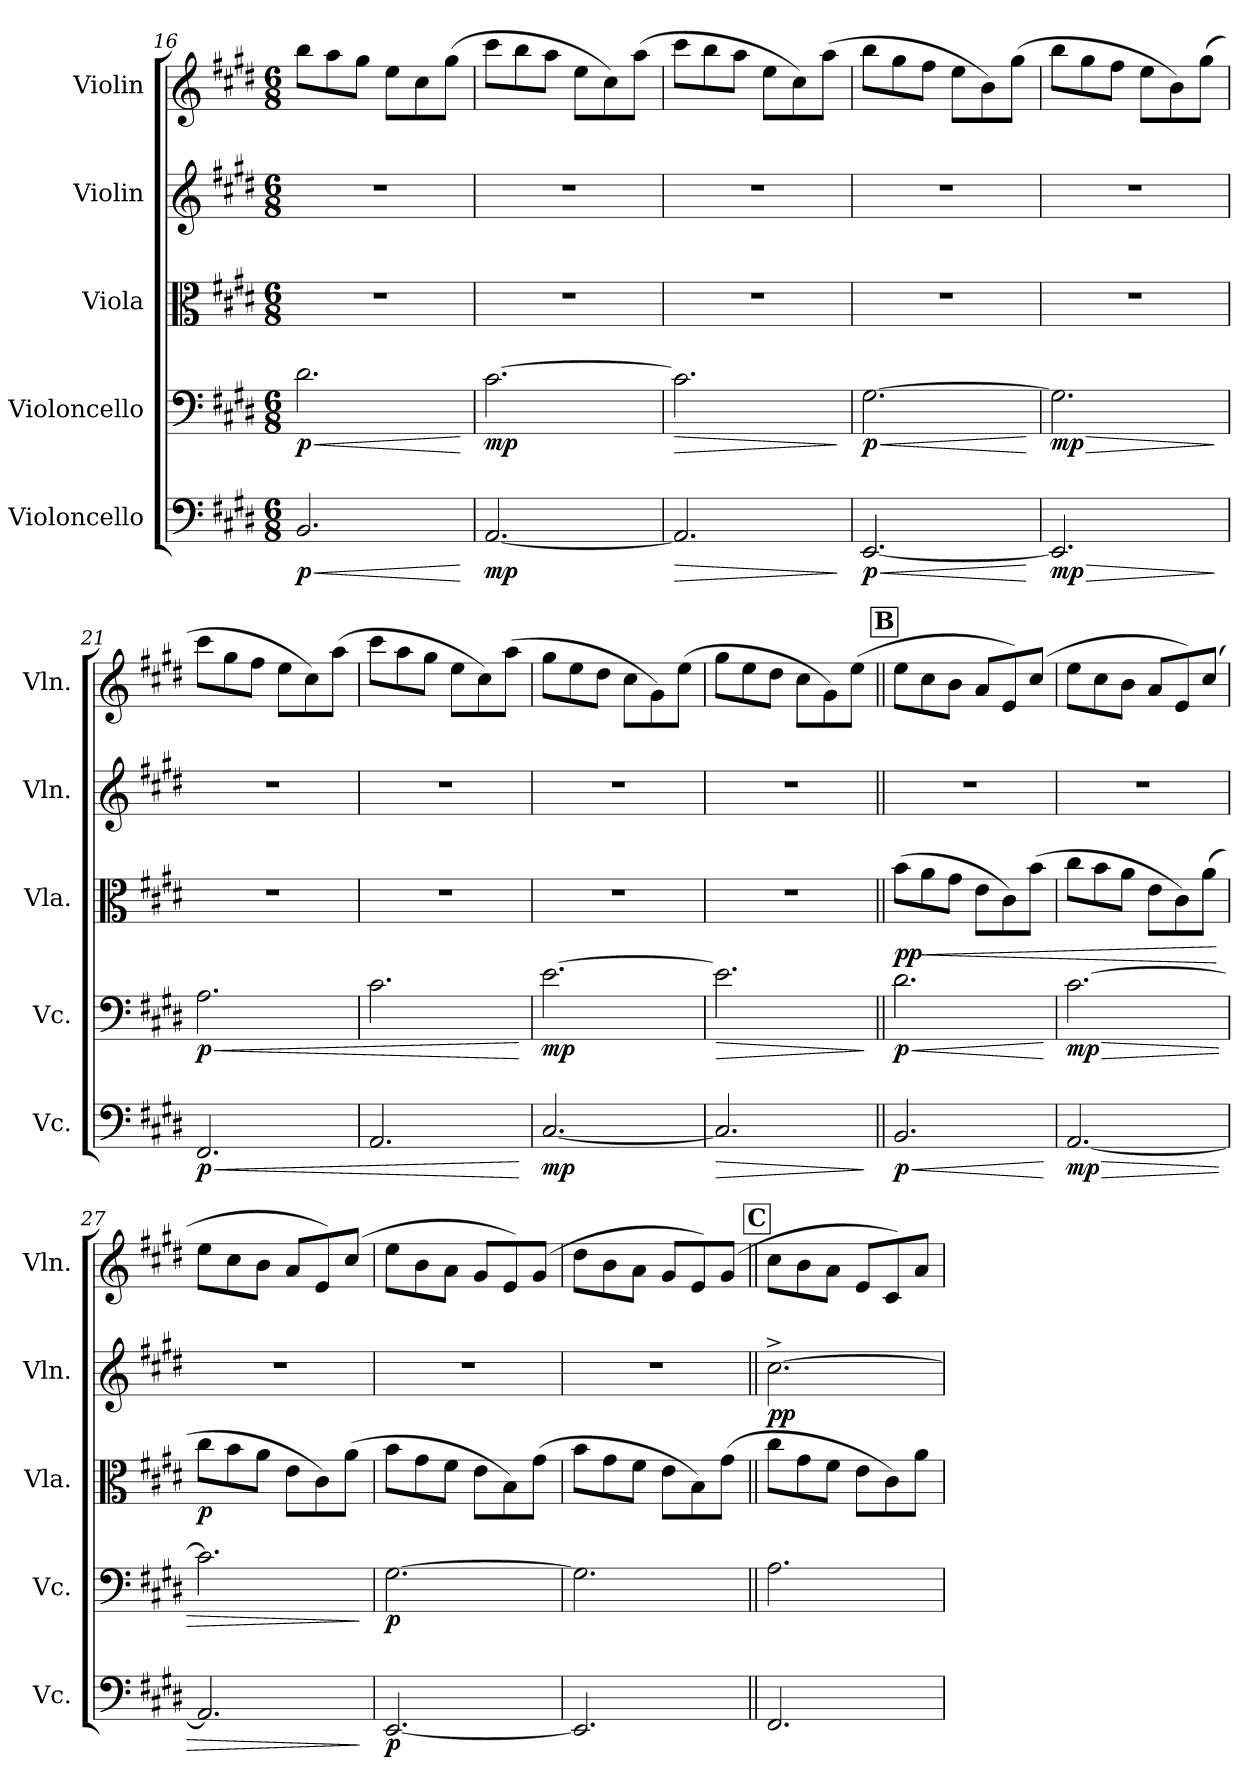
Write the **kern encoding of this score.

**kern	**dynam	**kern	**dynam	**kern	**dynam	**kern	**dynam	**kern
*part5	*part5	*part4	*part4	*part3	*part3	*part2	*part2	*part1
*staff5	*staff5	*staff4	*staff4	*staff3	*staff3	*staff2	*staff2	*staff1
*I"Violoncello	*	*I"Violoncello	*	*I"Viola	*	*I"Violin	*	*I"Violin
*I'Vc.	*	*I'Vc.	*	*I'Vla.	*	*I'Vln.	*	*I'Vln.
*clefF4	*	*clefF4	*	*clefC3	*	*clefG2	*	*clefG2
*k[f#c#g#d#]	*	*k[f#c#g#d#]	*	*k[f#c#g#d#]	*	*k[f#c#g#d#]	*	*k[f#c#g#d#]
*M6/8	*	*M6/8	*	*M6/8	*	*M6/8	*	*M6/8
=16	=16	=16	=16	=16	=16	=16	=16	=16
!	!LO:HP:b	!	!LO:HP:b	!	!	!	!	!
!	!LO:DY:n=1:b	!	!LO:DY:n=1:b	!	!	!	!	!
2.BB/	< p	2.d#\	< p	2.r	.	2.r	.	8bb\L
.	.	.	.	.	.	.	.	8aa\
.	.	.	.	.	.	.	.	8gg#\J
.	.	.	.	.	.	.	.	8ee\L
.	.	.	.	.	.	.	.	8cc#\
.	.	.	.	.	.	.	.	(8gg#\J
.	[	.	[	.	.	.	.	.
=17	=17	=17	=17	=17	=17	=17	=17	=17
!	!LO:DY:b	!	!LO:DY:b	!	!	!	!	!
[2.AA/	mp	[2.c#\	mp	2.r	.	2.r	.	8ccc#\L
.	.	.	.	.	.	.	.	8bb\
.	.	.	.	.	.	.	.	8aa\J
.	.	.	.	.	.	.	.	8ee\L
.	.	.	.	.	.	.	.	8cc#\)
.	.	.	.	.	.	.	.	(8aa\J
!!LO:PB:g=z
=18	=18	=18	=18	=18	=18	=18	=18	=18
!	!LO:HP:b	!	!LO:HP:b	!	!	!	!	!
2.AA/]	>	2.c#\]	>	2.r	.	2.r	.	8ccc#\L
.	.	.	.	.	.	.	.	8bb\
.	.	.	.	.	.	.	.	8aa\J
.	.	.	.	.	.	.	.	8ee\L
.	.	.	.	.	.	.	.	8cc#\)
.	.	.	.	.	.	.	.	(8aa\J
.	]	.	]	.	.	.	.	.
=19	=19	=19	=19	=19	=19	=19	=19	=19
!	!LO:HP:b	!	!LO:HP:b	!	!	!	!	!
!	!LO:DY:n=1:b	!	!LO:DY:n=1:b	!	!	!	!	!
[2.EE/	< p	[2.G#\	< p	2.r	.	2.r	.	8bb\L
.	.	.	.	.	.	.	.	8gg#\
.	.	.	.	.	.	.	.	8ff#\J
.	.	.	.	.	.	.	.	8ee\L
.	.	.	.	.	.	.	.	8b\)
.	.	.	.	.	.	.	.	(8gg#\J
.	[	.	[	.	.	.	.	.
=20	=20	=20	=20	=20	=20	=20	=20	=20
!	!LO:HP:b	!	!LO:HP:b	!	!	!	!	!
!	!LO:DY:n=1:b	!	!LO:DY:n=1:b	!	!	!	!	!
2.EE/]	> mp	2.G#\]	> mp	2.r	.	2.r	.	8bb\L
.	.	.	.	.	.	.	.	8gg#\
.	.	.	.	.	.	.	.	8ff#\J
.	.	.	.	.	.	.	.	8ee\L
.	.	.	.	.	.	.	.	8b\)
.	.	.	.	.	.	.	.	(8gg#\J
.	]	.	]	.	.	.	.	.
=21	=21	=21	=21	=21	=21	=21	=21	=21
!	!LO:HP:b	!	!LO:HP:b	!	!	!	!	!
!	!LO:DY:n=1:b	!	!LO:DY:n=1:b	!	!	!	!	!
2.FF#/	< p	2.A\	< p	2.r	.	2.r	.	8ccc#\L
.	.	.	.	.	.	.	.	8gg#\
.	.	.	.	.	.	.	.	8ff#\J
.	.	.	.	.	.	.	.	8ee\L
.	.	.	.	.	.	.	.	8cc#\)
.	.	.	.	.	.	.	.	(8aa\J
=22	=22	=22	=22	=22	=22	=22	=22	=22
2.AA/	.	2.c#\	.	2.r	.	2.r	.	8ccc#\L
.	.	.	.	.	.	.	.	8aa\
.	.	.	.	.	.	.	.	8gg#\J
.	.	.	.	.	.	.	.	8ee\L
.	.	.	.	.	.	.	.	8cc#\)
.	.	.	.	.	.	.	.	(8aa\J
.	[	.	[	.	.	.	.	.
=23	=23	=23	=23	=23	=23	=23	=23	=23
!	!LO:DY:b	!	!LO:DY:b	!	!	!	!	!
[2.C#/	mp	[2.e\	mp	2.r	.	2.r	.	8gg#\L
.	.	.	.	.	.	.	.	8ee\
.	.	.	.	.	.	.	.	8dd#\J
.	.	.	.	.	.	.	.	8cc#\L
.	.	.	.	.	.	.	.	8g#\)
.	.	.	.	.	.	.	.	(8ee\J
!!LO:LB:g=z
=24	=24	=24	=24	=24	=24	=24	=24	=24
!	!LO:HP:b	!	!LO:HP:b	!	!	!	!	!
2.C#/]	>	2.e\]	>	2.r	.	2.r	.	8gg#\L
.	.	.	.	.	.	.	.	8ee\
.	.	.	.	.	.	.	.	8dd#\J
.	.	.	.	.	.	.	.	8cc#\L
.	.	.	.	.	.	.	.	8g#\)
.	.	.	.	.	.	.	.	(8ee\J
.	]	.	]	.	.	.	.	.
!!LO:REH:place=s1:a:B:fs=14:t=B
=25||	=25||	=25||	=25||	=25||	=25||	=25||	=25||	=25||
!	!LO:HP:b	!	!LO:HP:b	!	!	!	!	!
!	!LO:DY:n=1:b	!	!LO:DY:n=1:b	!	!LO:DY:b	!	!	!
2.BB/	< p	2.d#\	< p	(8b\L	pp	2.r	.	8ee\L
!	!	!	!	!	!LO:HP:b	!	!	!
.	.	.	.	8a\	<	.	.	8cc#\
.	.	.	.	8g#\J	.	.	.	8b\J
.	.	.	.	8e\L	.	.	.	8a/L
.	.	.	.	8c#\)	.	.	.	8e/)
.	.	.	.	(8b\J	.	.	.	(>8cc#/J
.	[	.	[	.	.	.	.	.
=26	=26	=26	=26	=26	=26	=26	=26	=26
!	!LO:HP:b	!	!LO:HP:b	!	!	!	!	!
!	!LO:DY:n=1:b	!	!LO:DY:n=1:b	!	!	!	!	!
[2.AA/	> mp	[2.c#\	> mp	8cc#\L	.	2.r	.	8ee\L
.	.	.	.	8b\	.	.	.	8cc#\
.	.	.	.	8a\J	.	.	.	8b\J
.	.	.	.	8e\L	.	.	.	8a/L
.	.	.	.	8c#\)	.	.	.	8e/)
.	.	.	.	(8a\J	.	.	.	(>8cc#/J
.	.	.	.	.	[	.	.	.
=27	=27	=27	=27	=27	=27	=27	=27	=27
!	!	!	!	!	!LO:DY:b	!	!	!
2.AA/]	.	2.c#\]	.	8cc#\L	p	2.r	.	8ee\L
.	.	.	.	8b\	.	.	.	8cc#\
.	.	.	.	8a\J	.	.	.	8b\J
.	.	.	.	8e\L	.	.	.	8a/L
.	.	.	.	8c#\)	.	.	.	8e/)
.	.	.	.	(8a\J	.	.	.	(>8cc#/J
.	]	.	]	.	.	.	.	.
=28	=28	=28	=28	=28	=28	=28	=28	=28
!	!LO:DY:b	!	!LO:DY:b	!	!	!	!	!
[2.EE/	p	[2.G#\	p	8b\L	.	2.r	.	8ee\L
.	.	.	.	8g#\	.	.	.	8b\
.	.	.	.	8f#\J	.	.	.	8a\J
.	.	.	.	8e\L	.	.	.	8g#/L
.	.	.	.	8B\)	.	.	.	8e/)
.	.	.	.	(8g#\J	.	.	.	(>8g#/J
=29	=29	=29	=29	=29	=29	=29	=29	=29
2.EE/]	.	2.G#\]	.	8b\L	.	2.r	.	8dd#\L
.	.	.	.	8g#\	.	.	.	8b\
.	.	.	.	8f#\J	.	.	.	8a\J
.	.	.	.	8e\L	.	.	.	8g#/L
.	.	.	.	8B\)	.	.	.	8e/)
.	.	.	.	(8g#\J	.	.	.	(>8g#/J
!!LO:PB:g=z
!!LO:REH:place=s1:a:B:fs=14:t=C
=30||	=30||	=30||	=30||	=30||	=30||	=30||	=30||	=30||
!	!	!	!	!	!	!	!LO:DY:b	!
2.FF#/	.	2.A\	.	8cc#\L	.	[2.cc#^\	pp	8cc#\L
.	.	.	.	8g#\	.	.	.	8b\
.	.	.	.	8f#\J	.	.	.	8a\J
.	.	.	.	8e\L	.	.	.	8e/L
.	.	.	.	8c#\)	.	.	.	8c#/)
.	.	.	.	8a\J	.	.	.	8a/J
=	=	=	=	=	=	=	=	=
*-	*-	*-	*-	*-	*-	*-	*-	*-
